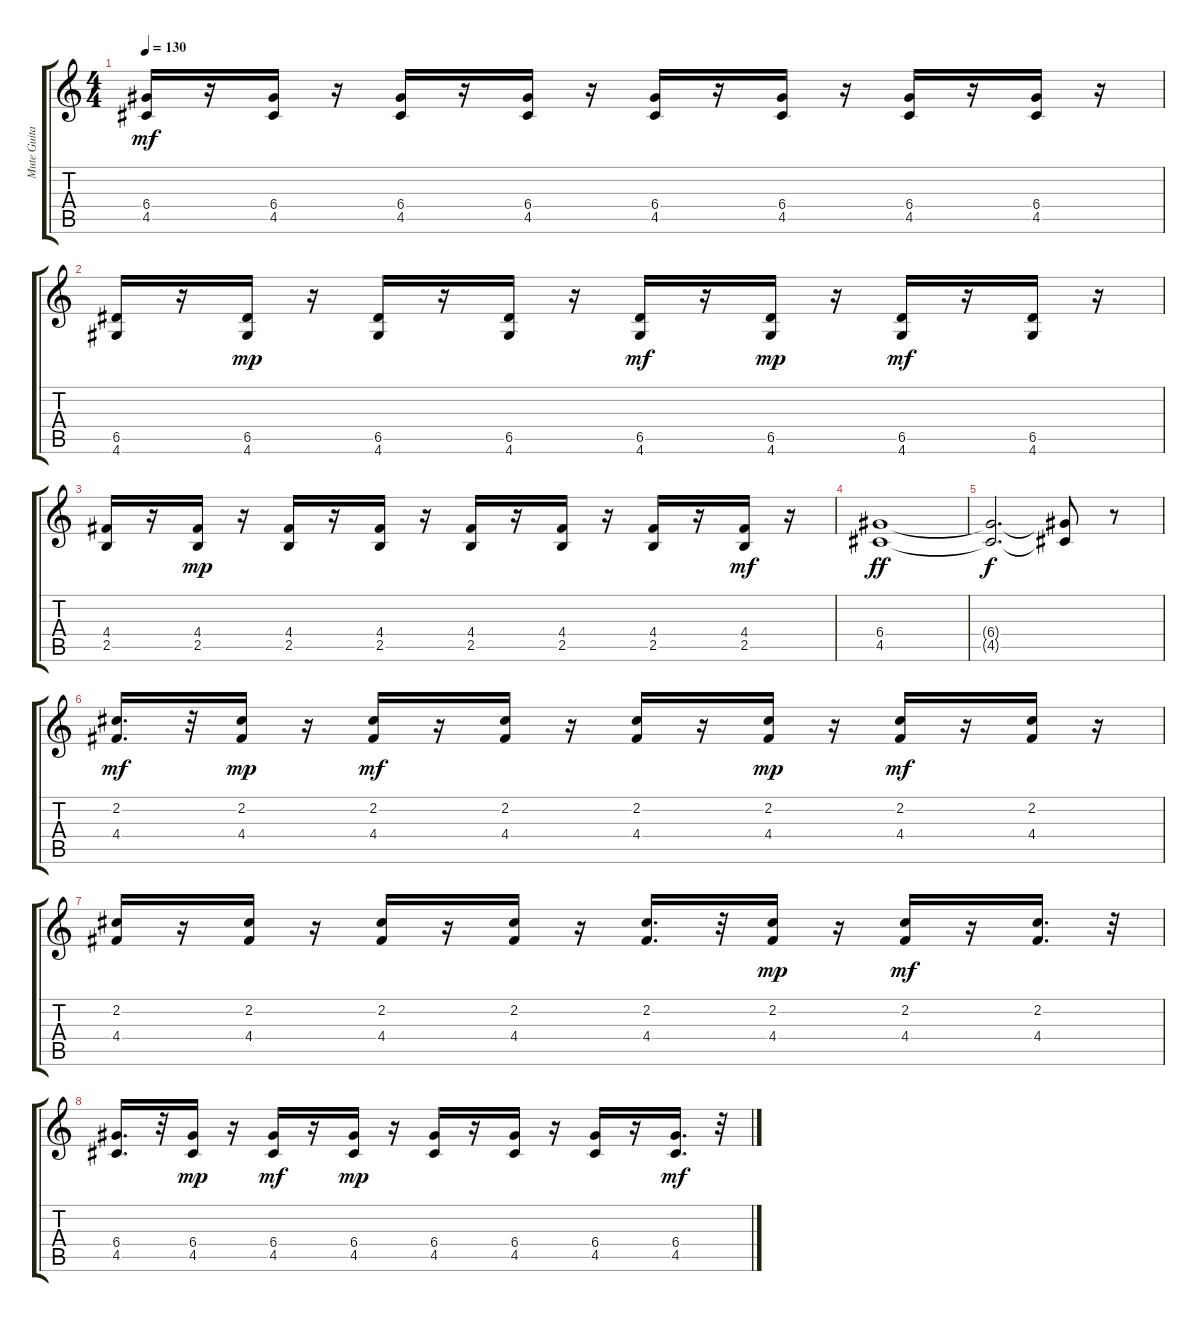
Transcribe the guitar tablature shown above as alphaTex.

\track ("Mute Guitar" "Mute Guita") {instrument electricguitarmuted}
\staff {score tabs}
\tuning (E4 B3 G3 D3 A2 E2) {hide}
\ts (4 4)
\tempo 130
\clef g2
\ks c
(6.4 4.5).16{dy mf} r.16 (6.4 4.5).16 r.16 (6.4 4.5).16 r.16 (6.4 4.5).16 r.16 (6.4 4.5).16 r.16 (6.4 4.5).16 r.16 (6.4 4.5).16 r.16 (6.4 4.5).16 r.16 |
(6.5 4.6).16 r.16 (6.5 4.6).16{dy mp} r.16 (6.5 4.6).16 r.16 (6.5 4.6).16 r.16 (6.5 4.6).16{dy mf} r.16 (6.5 4.6).16{dy mp} r.16 (6.5 4.6).16{dy mf} r.16 (6.5 4.6).16 r.16 |
(4.4 2.5).16 r.16 (4.4 2.5).16{dy mp} r.16 (4.4 2.5).16 r.16 (4.4 2.5).16 r.16 (4.4 2.5).16 r.16 (4.4 2.5).16 r.16 (4.4 2.5).16 r.16 (4.4 2.5).16{dy mf} r.16 |
(6.4 4.5).1{dy ff} |
(6.4{t} 4.5{t}).2{d dy f} (6.4{t} 4.5{t}).8 r.8 |
(2.2 4.4).16{d dy mf} r.32 (2.2 4.4).16{dy mp} r.16 (2.2 4.4).16{dy mf} r.16 (2.2 4.4).16 r.16 (2.2 4.4).16 r.16 (2.2 4.4).16{dy mp} r.16 (2.2 4.4).16{dy mf} r.16 (2.2 4.4).16 r.16 |
(2.2 4.4).16 r.16 (2.2 4.4).16 r.16 (2.2 4.4).16 r.16 (2.2 4.4).16 r.16 (2.2 4.4).16{d} r.32 (2.2 4.4).16{dy mp} r.16 (2.2 4.4).16{dy mf} r.16 (2.2 4.4).16{d} r.32 |
(6.4 4.5).16{d} r.32 (6.4 4.5).16{dy mp} r.16 (6.4 4.5).16{dy mf} r.16 (6.4 4.5).16{dy mp} r.16 (6.4 4.5).16 r.16 (6.4 4.5).16 r.16 (6.4 4.5).16 r.16 (6.4 4.5).16{d dy mf} r.32
